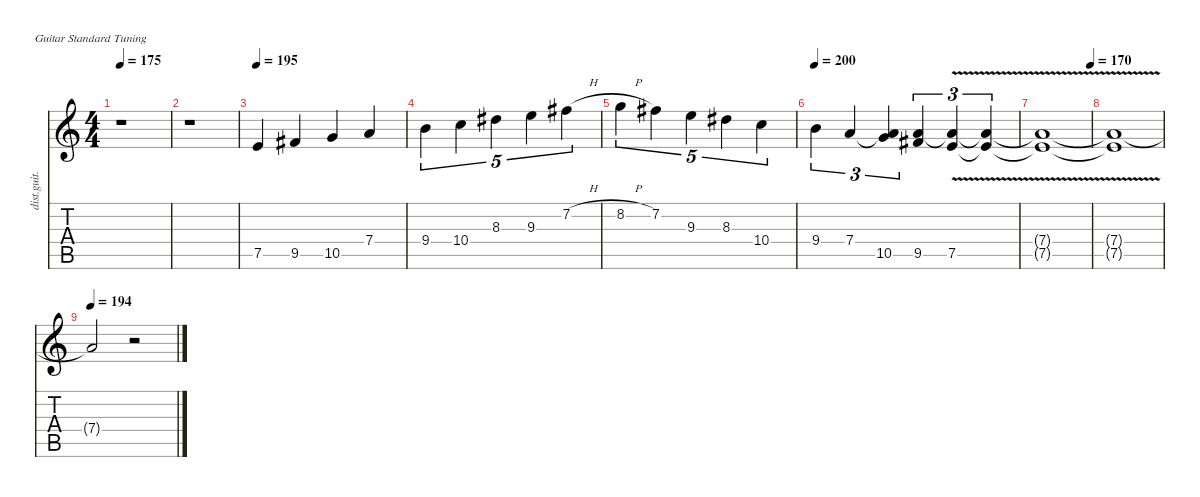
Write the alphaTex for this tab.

\defaultSystemsLayout 4
\hideDynamics
\bracketExtendMode nobrackets
\otherSystemsTrackNameOrientation horizontal
\track ("Distortion guitar 4" "dist.guit.") {instrument distortionguitar}
\staff {score tabs}
\tuning (E4 B3 G3 D3 A2 E2)
\ts (4 4)
\tempo 175
\clef g2
\ks c
r.1{dy f beam Down} |
r.1{beam Down} |
\tempo 195
7.5.4{beam Up} 9.5{acc #}.4{beam Up} 10.5.4{beam Up} 7.4.4{beam Up} |
9.4.4{tu (5 4) beam Down} 10.4.4{tu (5 4) beam Down} 8.3{acc #}.4{tu (5 4) beam Down} 9.3.4{tu (5 4) beam Down} 7.2{h acc #}.4{tu (5 4) beam Down} |
8.2{h}.4{tu (5 4) beam Down} 7.2{acc #}.4{tu (5 4) beam Down} 9.3.4{tu (5 4) beam Down} 8.3{acc #}.4{tu (5 4) beam Down} 10.4.4{tu (5 4) beam Down} |
\tempo 200
9.4.4{tu (3 2) beam Down} 7.4.4{tu (3 2) beam Up} (10.5 7.4{t}).4{tu (3 2) beam Up} (9.5{acc #} 7.4{t}).4{tu (3 2) beam Up} (7.5{v} 7.4{t}).4{tu (3 2) beam Up} (7.5{v t} 7.4{t}).4{tu (3 2) beam Up} |
\tempo (170 1)
(7.5{v t} 7.4{t}).1{beam Up} |
(7.5{v t} 7.4{t}).1{beam Up} |
\tempo 194
7.4{t}.2{beam Up} r.2{beam Up}
